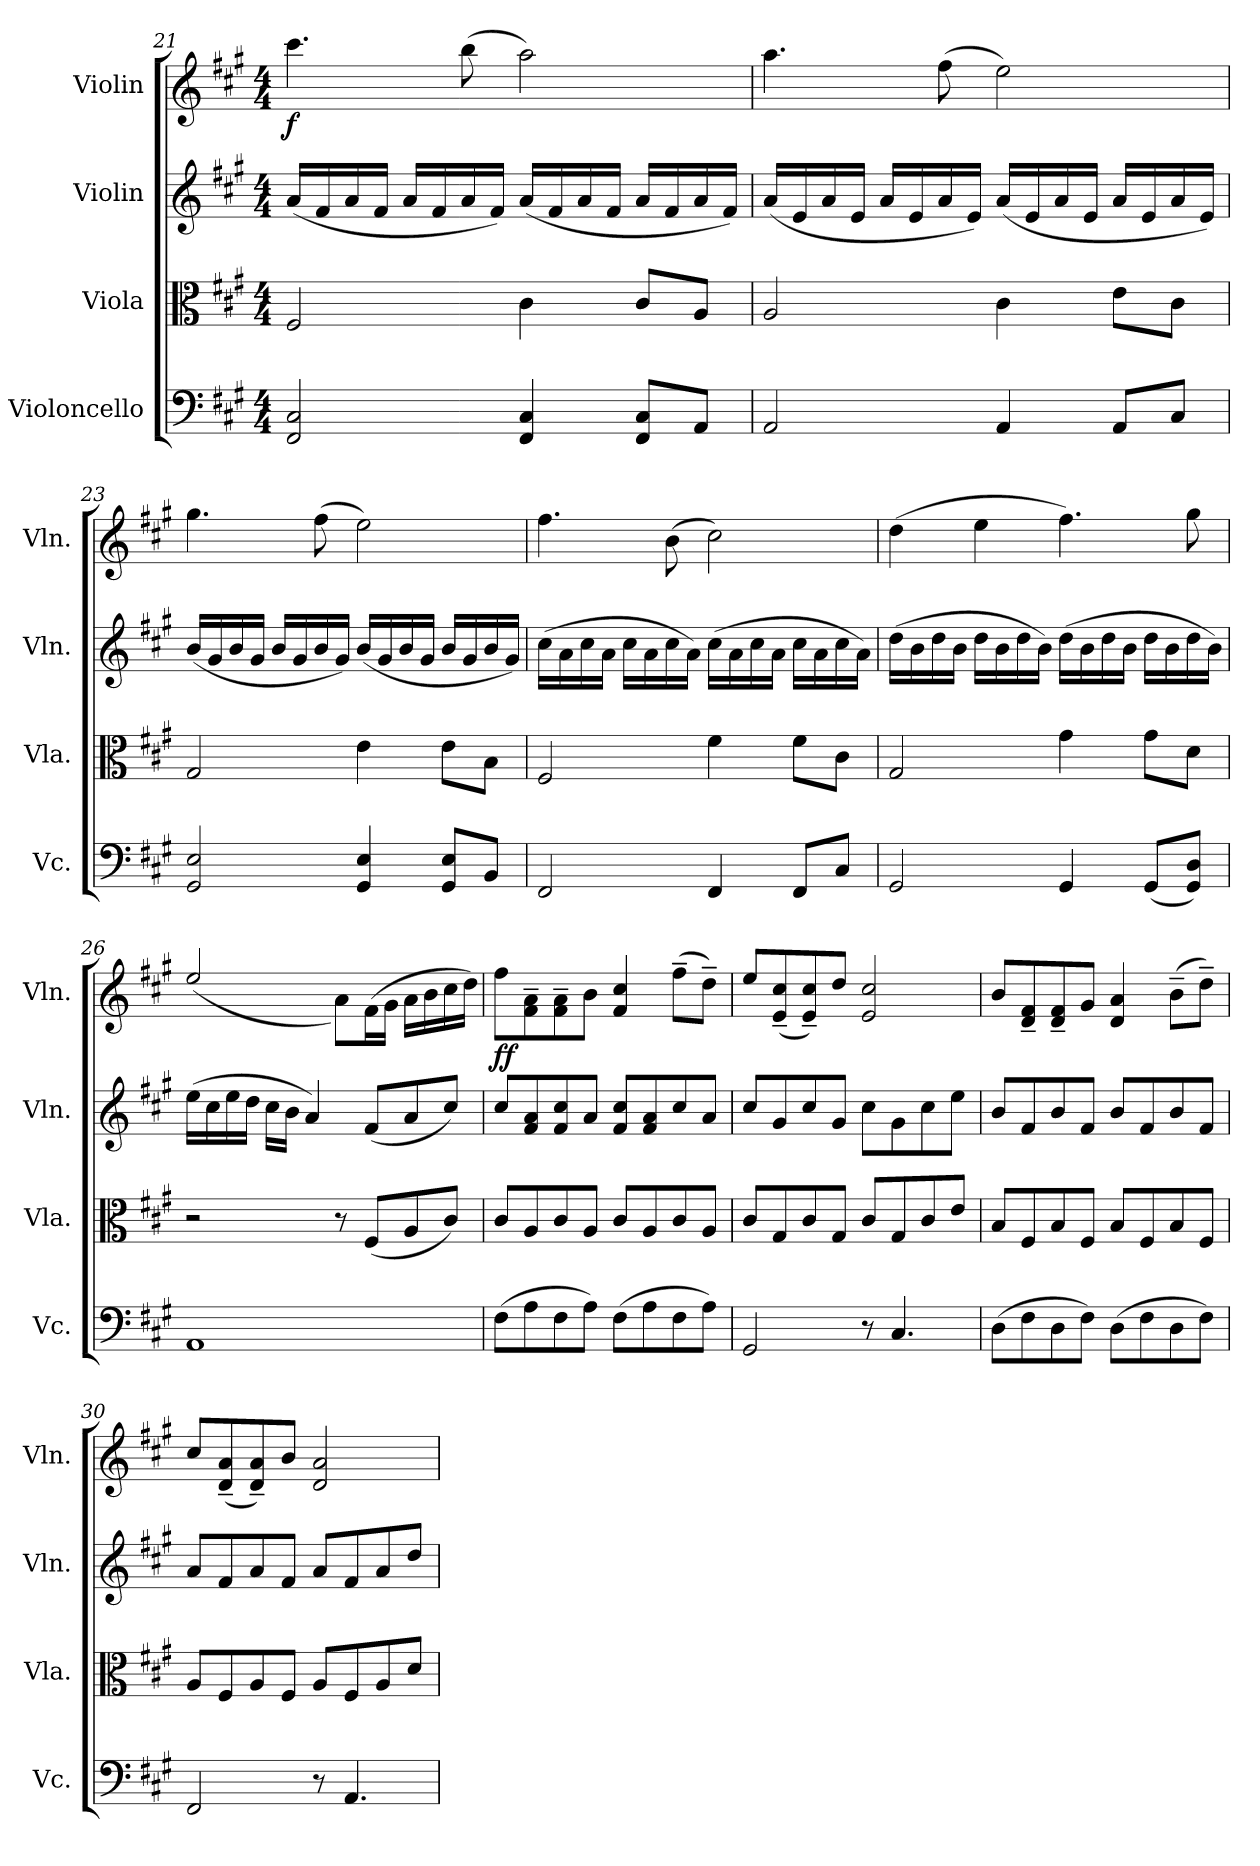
**kern	**kern	**kern	**kern	**dynam
*part4	*part3	*part2	*part1	*part1
*staff4	*staff3	*staff2	*staff1	*staff1
*I"Violoncello	*I"Viola	*I"Violin	*I"Violin	*
*I'Vc.	*I'Vla.	*I'Vln.	*I'Vln.	*
*clefF4	*clefC3	*clefG2	*clefG2	*
*k[f#c#g#]	*k[f#c#g#]	*k[f#c#g#]	*k[f#c#g#]	*
*M4/4	*M4/4	*M4/4	*M4/4	*
=21	=21	=21	=21	=21
!	!	!	!	!LO:DY:b
2FF#/ 2C#/	2F#/	(16a/LL	4.ccc#\	f
.	.	16f#/	.	.
.	.	16a/	.	.
.	.	16f#/JJ	.	.
.	.	16a/LL	.	.
.	.	16f#/	.	.
.	.	16a/	(8bb\	.
.	.	16f#/JJ)	.	.
4FF#/ 4C#/	4c#\	(16a/LL	2aa\)	.
.	.	16f#/	.	.
.	.	16a/	.	.
.	.	16f#/JJ	.	.
8FF#/ 8C#/L	8c#/L	16a/LL	.	.
.	.	16f#/	.	.
8AA/J	8A/J	16a/	.	.
.	.	16f#/JJ)	.	.
!!LO:LB:g=z
=22	=22	=22	=22	=22
2AA/	2A/	(16a/LL	4.aa\	.
.	.	16e/	.	.
.	.	16a/	.	.
.	.	16e/JJ	.	.
.	.	16a/LL	.	.
.	.	16e/	.	.
.	.	16a/	(8ff#\	.
.	.	16e/JJ)	.	.
4AA/	4c#\	(16a/LL	2ee\)	.
.	.	16e/	.	.
.	.	16a/	.	.
.	.	16e/JJ	.	.
8AA/L	8e\L	16a/LL	.	.
.	.	16e/	.	.
8C#/J	8c#\J	16a/	.	.
.	.	16e/JJ)	.	.
=23	=23	=23	=23	=23
2GG#/ 2E/	2G#/	(16b/LL	4.gg#\	.
.	.	16g#/	.	.
.	.	16b/	.	.
.	.	16g#/JJ	.	.
.	.	16b/LL	.	.
.	.	16g#/	.	.
.	.	16b/	(8ff#\	.
.	.	16g#/JJ)	.	.
4GG#/ 4E/	4e\	(16b/LL	2ee\)	.
.	.	16g#/	.	.
.	.	16b/	.	.
.	.	16g#/JJ	.	.
8GG#/ 8E/L	8e\L	16b/LL	.	.
.	.	16g#/	.	.
8BB/J	8B\J	16b/	.	.
.	.	16g#/JJ)	.	.
!!LO:LB:g=z
=24	=24	=24	=24	=24
2FF#/	2F#/	(16cc#\LL	4.ff#\	.
.	.	16a\	.	.
.	.	16cc#\	.	.
.	.	16a\JJ	.	.
.	.	16cc#\LL	.	.
.	.	16a\	.	.
.	.	16cc#\	(8b\	.
.	.	16a\JJ)	.	.
4FF#/	4f#\	(16cc#\LL	2cc#\)	.
.	.	16a\	.	.
.	.	16cc#\	.	.
.	.	16a\JJ	.	.
8FF#/L	8f#\L	16cc#\LL	.	.
.	.	16a\	.	.
8C#/J	8c#\J	16cc#\	.	.
.	.	16a\JJ)	.	.
=25	=25	=25	=25	=25
2GG#/	2G#/	(16dd\LL	(4dd\	.
.	.	16b\	.	.
.	.	16dd\	.	.
.	.	16b\JJ	.	.
.	.	16dd\LL	4ee\	.
.	.	16b\	.	.
.	.	16dd\	.	.
.	.	16b\JJ)	.	.
4GG#/	4g#\	(16dd\LL	4.ff#\)	.
.	.	16b\	.	.
.	.	16dd\	.	.
.	.	16b\JJ	.	.
(8GG#/L	8g#\L	16dd\LL	.	.
.	.	16b\	.	.
8GG#/ 8D/J)	8d\J	16dd\	8gg#\	.
.	.	16b\JJ)	.	.
!!LO:PB:g=z
=26	=26	=26	=26	=26
*	*	*	*^	*
1AA	2r	(16ee\LL	(2ee/	2ryy	.
.	.	16cc#\	.	.	.
.	.	16ee\	.	.	.
.	.	16dd\JJ	.	.	.
.	.	16cc#\LL	.	.	.
.	.	16b\JJ	.	.	.
.	.	4a/)	.	.	.
.	8r	.	2ryy	8a\L)	.
.	(8F#/L	(8f#/L	.	(16f#\L	.
.	.	.	.	16g#\JJ	.
.	8A/	8a/	.	16a\LL	.
.	.	.	.	16b\	.
.	8c#/J)	8cc#/J)	.	16cc#\	.
.	.	.	.	16dd\JJ)	.
=27	=27	=27	=27	=27	=27
!	!	!	!	!	!LO:DY:b
*	*	*	*v	*v	*
(8F#\L	8c#/L	8cc#/L	8ff#\L	ff
8A\	8A/	8f#/ 8a/	8f#\~ 8a\~	.
8F#\	8c#/	8f#/ 8cc#/	8f#\~ 8a\~	.
8A\J)	8A/J	8a/J	8b\J	.
(8F#\L	8c#/L	8f#/ 8cc#/L	4f#/ 4cc#/	.
8A\	8A/	8f#/ 8a/	.	.
8F#\	8c#/	8cc#/	(8ff#~\L	.
8A\J)	8A/J	8a/J	8dd~\J)	.
!!LO:LB:g=z
=28	=28	=28	=28	=28
2GG#/	8c#/L	8cc#/L	8ee/L	.
.	8G#/	8g#/	(8e/~ 8cc#/~	.
.	8c#/	8cc#/	8e/~ 8cc#/~)	.
.	8G#/J	8g#/J	8dd/J	.
8r	8c#/L	8cc#\L	2e/ 2cc#/	.
4.C#/	8G#/	8g#\	.	.
.	8c#/	8cc#\	.	.
.	8e/J	8ee\J	.	.
=29	=29	=29	=29	=29
(8D\L	8B/L	8b/L	8b/L	.
8F#\	8F#/	8f#/	8d/~ 8f#/~	.
8D\	8B/	8b/	8d/~ 8f#/~	.
8F#\J)	8F#/J	8f#/J	8g#/J	.
(8D\L	8B/L	8b/L	4d/ 4a/	.
8F#\	8F#/	8f#/	.	.
8D\	8B/	8b/	(8b~\L	.
8F#\J)	8F#/J	8f#/J	8dd~\J)	.
=30	=30	=30	=30	=30
2FF#/	8A/L	8a/L	8cc#/L	.
.	8F#/	8f#/	(8d/~ 8a/~	.
.	8A/	8a/	8d/~ 8a/~)	.
.	8F#/J	8f#/J	8b/J	.
8r	8A/L	8a/L	2d/ 2a/	.
4.AA/	8F#/	8f#/	.	.
.	8A/	8a/	.	.
.	8d/J	8dd/J	.	.
=	=	=	=	=
*-	*-	*-	*-	*-
